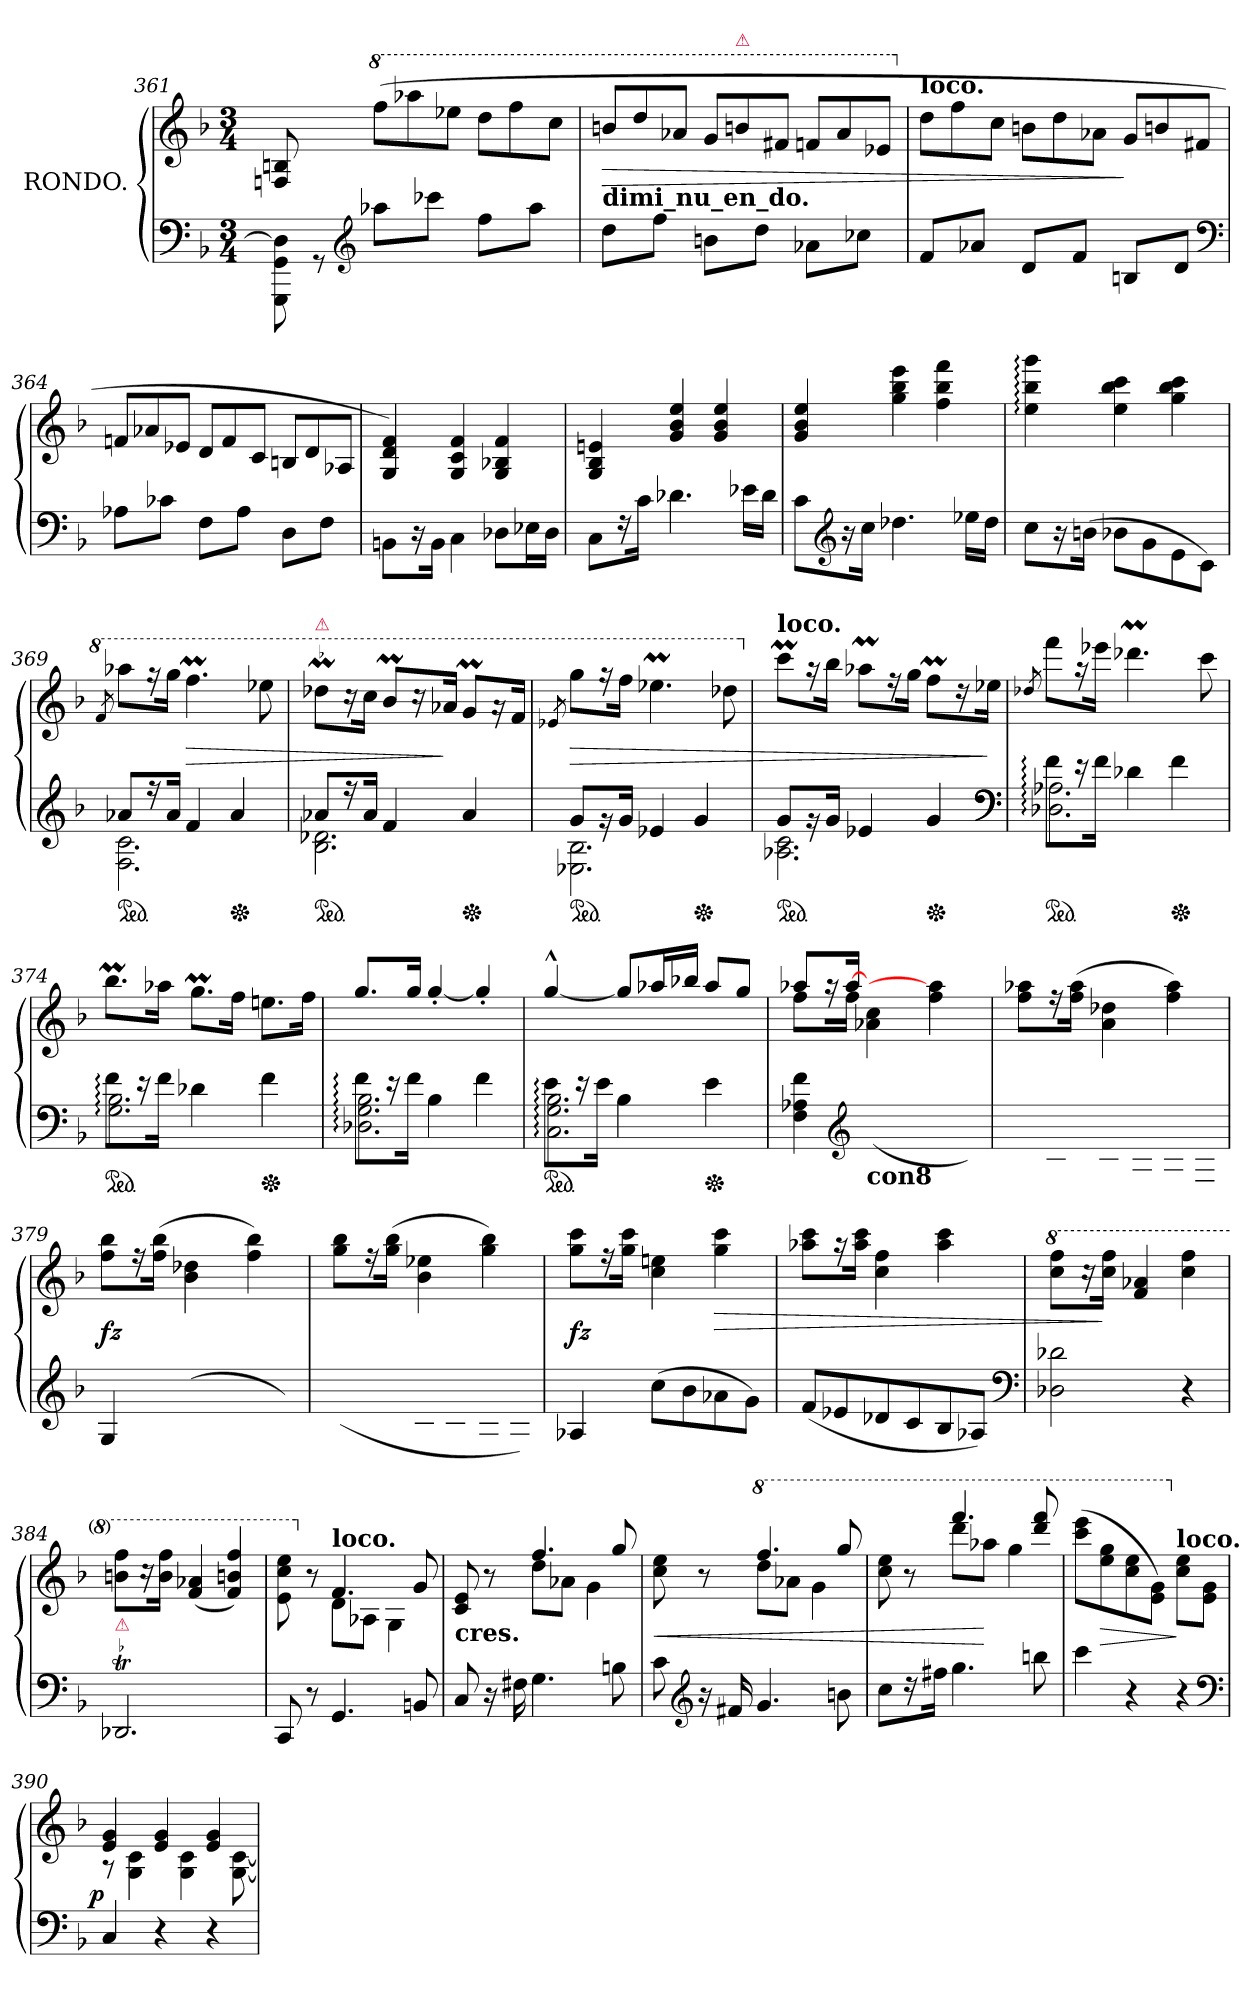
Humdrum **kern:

**kern	**kern	**dynam
*part1	*part1	*part1
*staff2	*staff1	*staff1/2
*I"RONDO.	*	*
*clefF4	*clefG2	*
*k[b-]	*k[b-]	*
*M3/4	*M3/4	*
=361	=361	=361
8GGG\ 8GG\ 8D]\	8Fn/ 8Bn/	.
8rGG	8rcyy	.
*clefG2	*	*
*	*8va	*
*	*Xtuplet	*
8aa-XL	(>12fffL	.
.	12aaa-X	.
8ccc-XJ	.	.
.	12eee-XJ	.
8ffL	12dddL	.
.	12fff	.
8aa-J	.	.
.	12cccJ	.
=362	=362	=362
!	!LO:TX:b:B:t=dimi_nu_en_do.	!
!	!	!LO:HP:b
8ddL	12bbn/L	>
.	12ddd	.
8ffJ	.	.
.	12aa-XJ	.
8bnL	12ggL	.
!	!LO:TX:a:color=crimson:t=⚠	!
.	12bbn	.
8ddJ	.	.
.	12ff#XJ	.
8a-XL	12ffnL	.
.	12aa-	.
8cc-XJ	.	.
.	12ee-XJ	.
=363	=363	=363
*	*X8va	*
!	!LO:TX:a:B:t=loco.	!
8fL	12ddL	.
.	12ff	.
8a-XJ	.	.
.	12ccJ	.
8dL	12bnL	.
.	12dd	.
8fJ	.	.
.	12a-XJ	.
8BnL	12gL	]
.	12bn	.
8dJ	.	.
.	12f#XJ	.
*clefF4	*	*
=364	=364	=364
8A-XL	12fnL	.
.	12a-X	.
8c-XJ	.	.
.	12e-XJ	.
8FL	12dL	.
.	12f	.
8A-J	.	.
.	12cJ	.
8DL	12BnL	.
.	12d	.
8FJ	.	.
.	12A-XJ	.
=365	=365	=365
8BBn\L	4G/ 4d/ 4f/)	.
16r	.	.
16BB\Jk	.	.
4C\	4G/ 4c/ 4f/	.
8D-X\L	4G/ 4B-X/ 4f/	.
16E-X\L	.	.
16D-\JJ	.	.
=366	=366	=366
8CL	4G 4B- 4en	.
16r	.	.
16cJk	.	.
4.d-X\	4g/ 4b-/ 4ee/	.
.	4g/ 4b-/ 4ee/	.
16e-X\LL	.	.
16d-\JJ	.	.
=367	=367	=367
8c\L	4g/ 4b-/ 4ee/	.
*clefG2	*	*
16r	.	.
16ccJk	.	.
4.dd-X	4gg 4bb- 4eee	.
.	4ff 4bb- 4fff	.
16ee-XLL	.	.
16dd-JJ	.	.
=368	=368	=368
8ccL	4ee: 4bb-: 4ggg:	.
16r	.	.
(>16bnJk	.	.
8b-X\L	4ee 4bb- 4ccc	.
8g	.	.
8e	4gg 4bb- 4ccc	.
8cJ)	.	.
=369	=369	=369
*	*8va	*
.	8qff/	.
*^	*	*
*ped	*	*	*
8a-XL	2.F 2.c	8aaa-XL	.
16r	.	16rggg	.
16a-Jk	.	16gggJk	.
4f	.	4.fffM	>
*Xped	*	*	*
4a-	.	.	.
.	.	8eee-X	.
=370	=370	=370	=370
!	!	!LO:TX:a:color=crimson:t=⚠	!
!	!	!LO:MOR:acc=-	!
*ped	*	*	*
8a-XL	2.B- 2.d-X	8ddd-XML	.
16r	.	16rccc	.
16a-Jk	.	16cccJk	.
4f	.	8bb-M/L	.
.	.	16rccc	.
.	.	16aa-X\Jk	]
*Xped	*	*	*
4a-	.	8ggML	.
.	.	16raa	.
.	.	16ffJk	.
=371	=371	=371	=371
.	.	8qee-X/	.
*ped	*	*	*
8gL	2.E-X 2.B-	8gggL	>
16rg	.	16rggg	.
16gJk	.	16fffJk	.
4e-X	.	4.eee-XM	.
*Xped	*	*	*
4g	.	.	.
.	.	8ddd-X	.
=372	=372	=372	=372
*	*	*X8va	*
!	!	!LO:TX:a:B:t=loco.	!
*ped	*	*	*
8gL	2.A-X 2.c	8cccML	.
16rg	.	16raa	.
16gJk	.	16bb-Jk	.
4e-X	.	8aa-XML	.
.	.	16rff	.
.	.	16ggJk	.
*Xped	*	*	*
4g	.	8ffML	.
.	.	16rdd	.
.	.	16ee-XJk	]
*clefF4	*	*	*
=373	=373	=373	=373
.	.	8qdd-X/	.
*ped	*	*	*
8f:\L	2.D-X: 2.A-X:	8fff\L	.
16re	.	16raa	.
16f\Jk	.	16eee-X\Jk	.
4d-X\	.	4.ddd-XM\	.
*Xped	*	*	*
4f\	.	.	.
.	.	8ccc\	.
=374	=374	=374	=374
*ped	*	*	*
8f:\L	2.G: 2.B-:	8.bb-M\L	.
16re	.	.	.
16f\Jk	.	16aa-X\Jk	.
4d-X\	.	8.ggm\L	.
.	.	16ff\Jk	.
*Xped	*	*	*
4f\	.	8.een\L	.
.	.	16ff\Jk	.
=375	=375	=375	=375
8f:\L	2.D-X: 2.G: 2.B-:	8.gg/L	.
16re	.	.	.
16f\Jk	.	16gg/Jk	.
4B-\	.	[4gg'</	.
4f\	.	4gg'</]	.
=376	=376	=376	=376
*ped	*	*	*
8e:\L	2.C: 2.G: 2.B-:	[4gg^^>/	.
16re	.	.	.
16e\Jk	.	.	.
4B-\	.	8gg/L]	.
.	.	16aa-X/L	.
.	.	16bb-X/JJ	.
*Xped	*	*	*
4e\	.	8aa-/L	.
.	.	8gg/J	.
*v	*v	*	*
=377	=377	=377
*	*^	*
4F 4A-X 4f	8aa-XL	8ffL	.
.	16raa	16ryy	.
.	[>16aa-Jk	16ffJk	.
*clefG2	*	*	*
!LO:TX:b:B:t=con8	!	!	!
(<8A-Xyy 8a-XL	4ryy	4a-X 4cc	.
8Gyy 8g	.	.	.
8Fyy 8f	4ff 4aa-]	4ryy	.
8E-Xyy 8e-XJ)	.	.	.
*	*v	*v	*
=378	=378	=378
8D-Xyy 8d-XL	8ff 8aa-XL	.
8Cyy 8c	16rff	.
.	(>16ff 16aa-Jk	.
8BB-yy 8B-	4a 4dd-X	.
8AA-Xyy 8A-X	.	.
8GGyy 8G	4ff 4aa-)	.
8FFyy 8FJ	.	.
=379	=379	=379
4GGyy 4G	8ff 8bb-L	fz
.	16rff	.
.	(>16ff 16bb-Jk	.
(>8B-yy\ 8b-\L	4b- 4dd-X	.
8A-Xyy 8a-X	.	.
8Gyy 8g	4ff 4bb-)	.
8Fyy 8fJ)	.	.
=380	=380	=380
(<8E-Xyy 8e-XL	8gg 8bb-L	.
8D-Xyy 8d-X	16rff	.
.	(>16gg 16bb-Jk	.
8Cyy 8c	4b- 4ee-X	.
8BB-yy 8B-	.	.
8AA-Xyy 8A-X	4gg 4bb-)	.
8GGyy 8GJ)	.	.
=381	=381	=381
4AA-Xyy 4A-X	8gg 8cccL	fz
.	16rff	.
.	16gg 16cccJk	.
(>8cc\L	4cc 4een	.
8b-	.	.
8a-X	4gg 4ccc	>
8gJ)	.	.
=382	=382	=382
(<8fL	8aa-X 8cccL	.
8e-X	16raa	.
.	16aa- 16cccJk	.
8d-X	4cc 4ff	.
8c	.	.
8B-	4aa- 4ccc	.
8A-XJ)	.	.
*clefF4	*	*
=383	=383	=383
*	*8va	*
2D-X 2d-X	8ccc 8fffL	.
.	16rccc	.
.	16ccc 16fffJk	]
.	4ff 4aa-X	.
4r	4ccc 4fff	.
=384	=384	=384
!LO:TX:a:color=crimson:t=⚠	!	!
!LO:TR:acc=-	!	!
2.DD-XT	8bbn 8fffL	.
.	16rccc	.
.	16bb 16fffJk	.
.	(<4ff 4aa-X	.
.	4ff/ 4bbn/ 4fff/)	.
=385	=385	=385
*	*^	*
8CC	8ee\ 8ccc\ 8eee\	4ryy	.
*	*X8va	*	*
8r	8r	.	.
!	!LO:TX:a:B:t=loco.	!	!
4.GG	4.f	8dL	.
.	.	8A-XJ	.
.	.	4G	.
8BBn	8g	.	.
=386	=386	=386	=386
!	!LO:TX:c:B:t=cres.	!	!
8C	8c 8e	4ryy	.
16r	8r	.	.
16F#X	.	.	.
4.G	4.ff	8ddL	.
.	.	8a-XJ	.
.	.	4g	.
8Bn	8gg	.	.
=387	=387	=387	=387
8c	8cc 8ee	4ryy	<
*clefG2	*	*	*
16r	8r	.	.
16f#X	.	.	.
*	*8va	*	*
4.g	4.fff	8dddL	.
.	.	8aa-XJ	.
.	.	4gg	.
8bn	8ggg	.	.
=388	=388	=388	=388
8ccL	8ccc 8eee	4ryy	.
16r	8r	.	.
16ff#XJk	.	.	.
4.gg	4.ffff	8ddddL	.
.	.	8aaa-XJ	[
.	.	4ggg	.
8bbn	8dddd 8ffff	.	.
*	*v	*v	*
=389	=389	=389
4ccc	(>8cccc 8eeeeL	.
.	8eee 8ggg	>
4r	8ccc 8eee	.
.	8ee 8ggJ)	.
*	*X8va	*
!	!LO:TX:a:B:t=loco.	!
4r	8cc\ 8ee\L	]
.	8e\ 8g\J	.
*clefF4	*	*
=390	=390	=390
*	*^	*
!	!	!	!LO:DY:a=2:rj
4C	4e 4g	8rA	p
.	.	4G 4c	.
4r	4e 4g	.	.
.	.	4G 4c	.
4r	4e 4g	.	.
.	.	[8G [8c	.
*	*v	*v	*
=	=	=
*-	*-	*-
